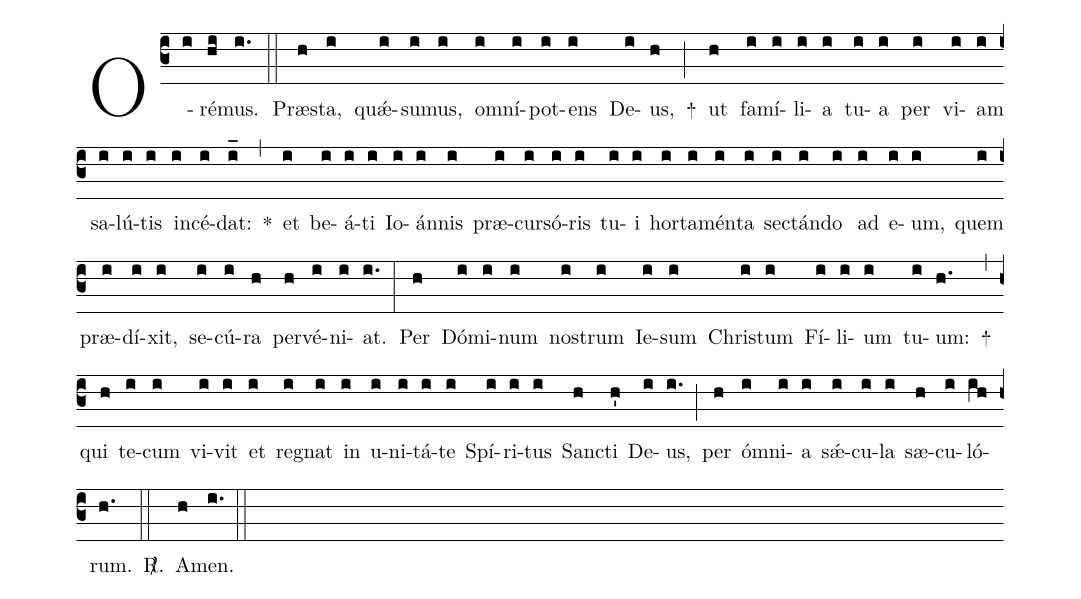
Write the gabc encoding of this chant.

%%
(c3)
O(i)ré(hi)mus.(i.) (::)

Præ(h)sta,(i) quǽ(i)su(i)mus,(i) om(i)ní(i)pot(i)ens(i) De(i)us,(h) +(;)
ut(h) fa(i)mí(i)li(i)a(i) tu(i)a(i) per(i) vi(i)am(i) sa(i)lú(i)tis(i) in(i)cé(i)dat:(i_) *(,)
et(i) be(i)á(i)ti(i) Io(i)án(i)nis(i) præ(i)cur(i)só(i)ris(i) tu(i)i(i) hor(i)ta(i)mén(i)ta(i) sec(i)tán(i)do(i) ad(i) e(i)um,(i) quem(i) præ(i)dí(i)xit,(i) se(i)cú(i)ra(h) per(h)vé(i)ni(i)at.(i.) (:)

Per(h) Dó(i)mi(i)num(i) nos(i)trum(i) Ie(i)sum(i) Chris(i)tum(i) Fí(i)li(i)um(i) tu(i)um:(h.) +(,)
qui(h) te(i)cum(i) vi(i)vit(i) et(i) reg(i)nat(i) in(i) u(i)ni(i)tá(i)te(i) Spí(i)ri(i)tus(i) San(h)cti(h') De(i)us,(i.) (;)
per(h) óm(i)ni(i)a(i) sǽ(i)cu(i)la(i) sæ(h)cu(i)ló(ih)rum.(h.) <sp>R/</sp>.(::)
A(h)men.(i.) (::)
